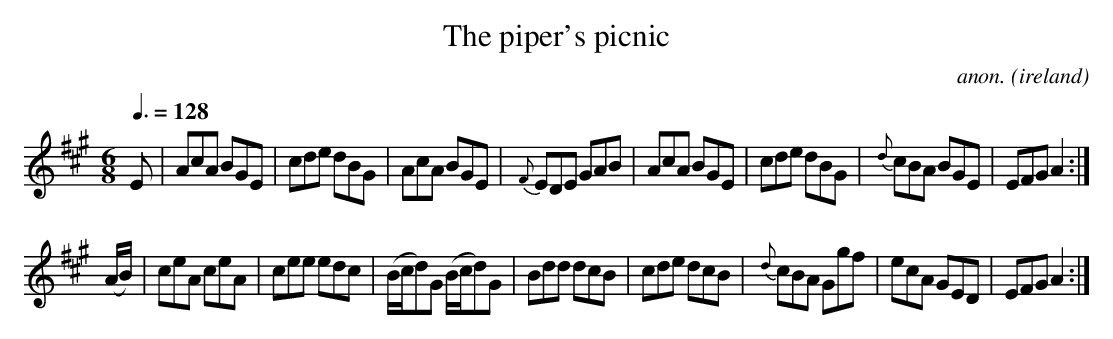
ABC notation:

X:1
T:The piper's picnic
O:ireland
C:anon.
M:6/8
L:1/8
Q:3/8=128
K:A
E|AcA BGE|cde dBG|\
AcA BGE|{F}EDE GAB|AcA BGE|cde dBG|{d}cBA BGE|EFG A2:|
(A/B/)|ceA ceA|cee edc|(B/c/d)G (B/c/d)G|Bdd dcB|\
cde dcB|{d}cBA Ggf|ecA GED|EFGA2:|
